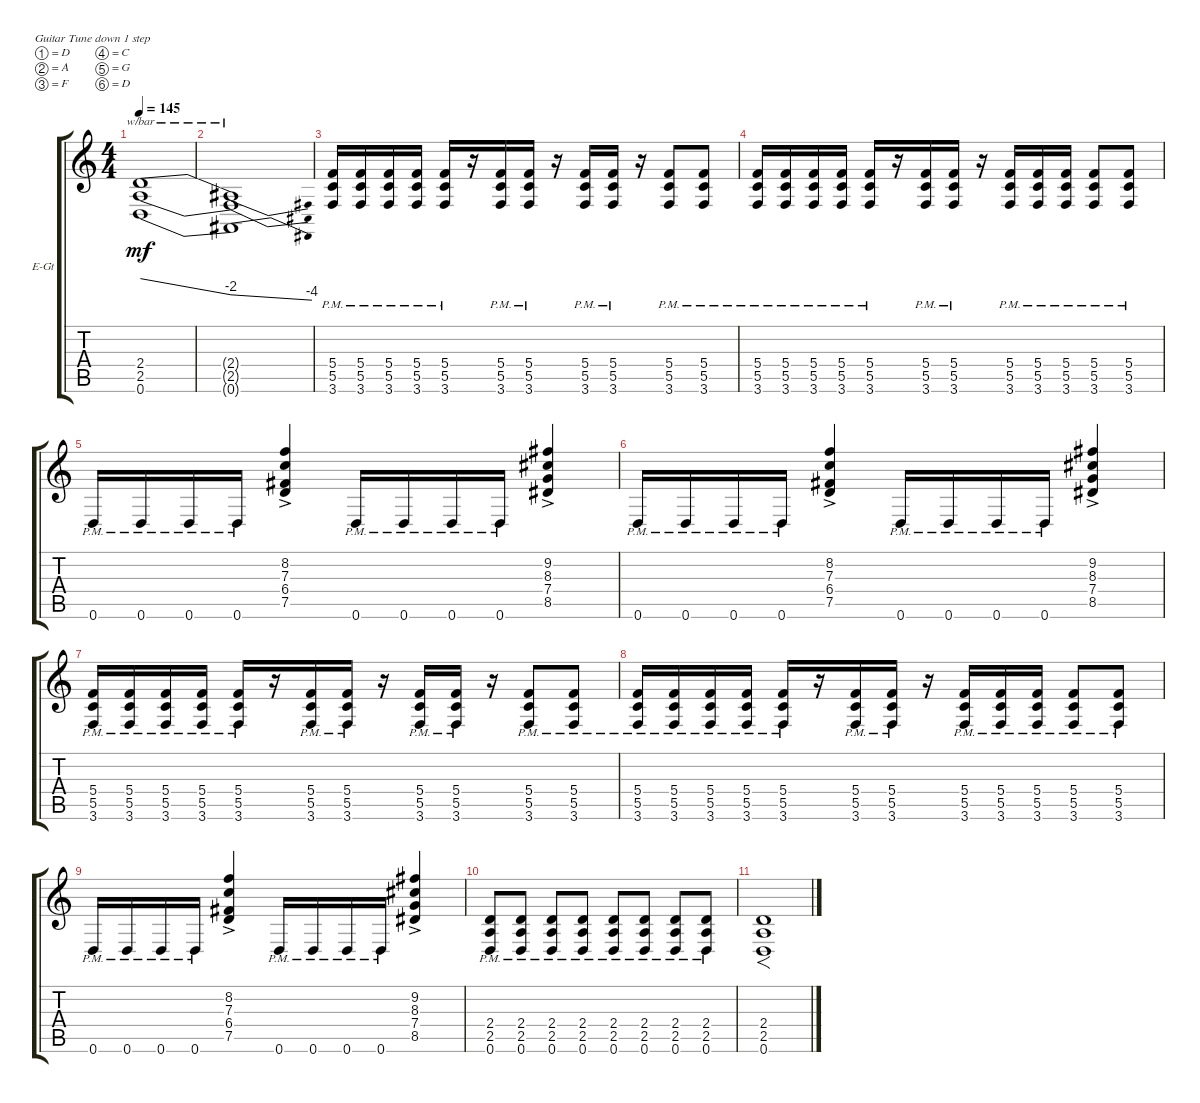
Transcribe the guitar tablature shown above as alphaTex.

\defaultSystemsLayout 4
\bracketExtendMode groupsimilarinstruments
\firstSystemTrackNameOrientation horizontal
\otherSystemsTrackNameOrientation horizontal
\track ("Rithm Guitar 2" "E-Gt") {instrument distortionguitar}
\staff {score tabs}
\tuning (D4 A3 F3 C3 G2 D2)
\ts (4 4)
\tempo 145
\clef g2
\ks c
(2.4 2.5 0.6).1{tbe (dive default 9.6 0 59.4 -8) dy mf} |
(0.6{t} 2.5{t} 2.4{t}).1{tbe (dive default 0.6 -8 60 -16)} |
(3.6{pm} 5.5{pm} 5.4{pm}).16 (3.6{pm} 5.5{pm} 5.4{pm}).16 (3.6{pm} 5.5{pm} 5.4{pm}).16 (3.6{pm} 5.5{pm} 5.4{pm}).16 (3.6{pm} 5.5{pm} 5.4{pm}).16 r.16 (3.6{pm} 5.5{pm} 5.4{pm}).16 (3.6{pm} 5.5{pm} 5.4{pm}).16 r.16 (3.6{pm} 5.5{pm} 5.4{pm}).16 (3.6{pm} 5.5{pm} 5.4{pm}).16 r.16 (3.6{pm} 5.5{pm} 5.4{pm}).8 (3.6{pm} 5.5{pm} 5.4{pm}).8 |
(3.6{pm} 5.5{pm} 5.4{pm}).16 (3.6{pm} 5.5{pm} 5.4{pm}).16 (3.6{pm} 5.5{pm} 5.4{pm}).16 (3.6{pm} 5.5{pm} 5.4{pm}).16 (3.6{pm} 5.5{pm} 5.4{pm}).16 r.16 (3.6{pm} 5.5{pm} 5.4{pm}).16 (3.6{pm} 5.5{pm} 5.4{pm}).16 r.16 (3.6{pm} 5.5{pm} 5.4{pm}).16 (3.6{pm} 5.5{pm} 5.4{pm}).16 (3.6{pm} 5.5{pm} 5.4{pm}).16 (3.6{pm} 5.5{pm} 5.4{pm}).8 (3.6{pm} 5.5{pm} 5.4{pm}).8 |
0.6{pm}.16 0.6{pm}.16 0.6{pm}.16 0.6{pm}.16 (7.3 8.2{ac} 6.4 7.5).4 0.6{pm}.16 0.6{pm}.16 0.6{pm}.16 0.6{pm}.16 (7.4 8.3 9.2{ac} 8.5).4 |
0.6{pm}.16 0.6{pm}.16 0.6{pm}.16 0.6{pm}.16 (7.3 8.2{ac} 6.4 7.5).4 0.6{pm}.16 0.6{pm}.16 0.6{pm}.16 0.6{pm}.16 (7.4 8.3 9.2{ac} 8.5).4 |
(3.6{pm} 5.5{pm} 5.4{pm}).16 (3.6{pm} 5.5{pm} 5.4{pm}).16 (3.6{pm} 5.5{pm} 5.4{pm}).16 (3.6{pm} 5.5{pm} 5.4{pm}).16 (3.6{pm} 5.5{pm} 5.4{pm}).16 r.16 (3.6{pm} 5.5{pm} 5.4{pm}).16 (3.6{pm} 5.5{pm} 5.4{pm}).16 r.16 (3.6{pm} 5.5{pm} 5.4{pm}).16 (3.6{pm} 5.5{pm} 5.4{pm}).16 r.16 (3.6{pm} 5.5{pm} 5.4{pm}).8 (3.6{pm} 5.5{pm} 5.4{pm}).8 |
(3.6{pm} 5.5{pm} 5.4{pm}).16 (3.6{pm} 5.5{pm} 5.4{pm}).16 (3.6{pm} 5.5{pm} 5.4{pm}).16 (3.6{pm} 5.5{pm} 5.4{pm}).16 (3.6{pm} 5.5{pm} 5.4{pm}).16 r.16 (3.6{pm} 5.5{pm} 5.4{pm}).16 (3.6{pm} 5.5{pm} 5.4{pm}).16 r.16 (3.6{pm} 5.5{pm} 5.4{pm}).16 (3.6{pm} 5.5{pm} 5.4{pm}).16 (3.6{pm} 5.5{pm} 5.4{pm}).16 (3.6{pm} 5.5{pm} 5.4{pm}).8 (3.6{pm} 5.5{pm} 5.4{pm}).8 |
0.6{pm}.16 0.6{pm}.16 0.6{pm}.16 0.6{pm}.16 (7.3 8.2{ac} 6.4 7.5).4 0.6{pm}.16 0.6{pm}.16 0.6{pm}.16 0.6{pm}.16 (7.4 8.3 9.2{ac} 8.5).4 |
(2.4{pm} 2.5{pm} 0.6{pm}).8 (2.4{pm} 2.5{pm} 0.6{pm}).8 (2.4{pm} 2.5{pm} 0.6{pm}).8 (2.4{pm} 2.5{pm} 0.6{pm}).8 (2.4{pm} 2.5{pm} 0.6{pm}).8 (2.4{pm} 2.5{pm} 0.6{pm}).8 (2.4{pm} 2.5{pm} 0.6{pm}).8 (2.4{pm} 2.5{pm} 0.6{pm}).8 |
(0.6 2.5 2.4).1{f}
